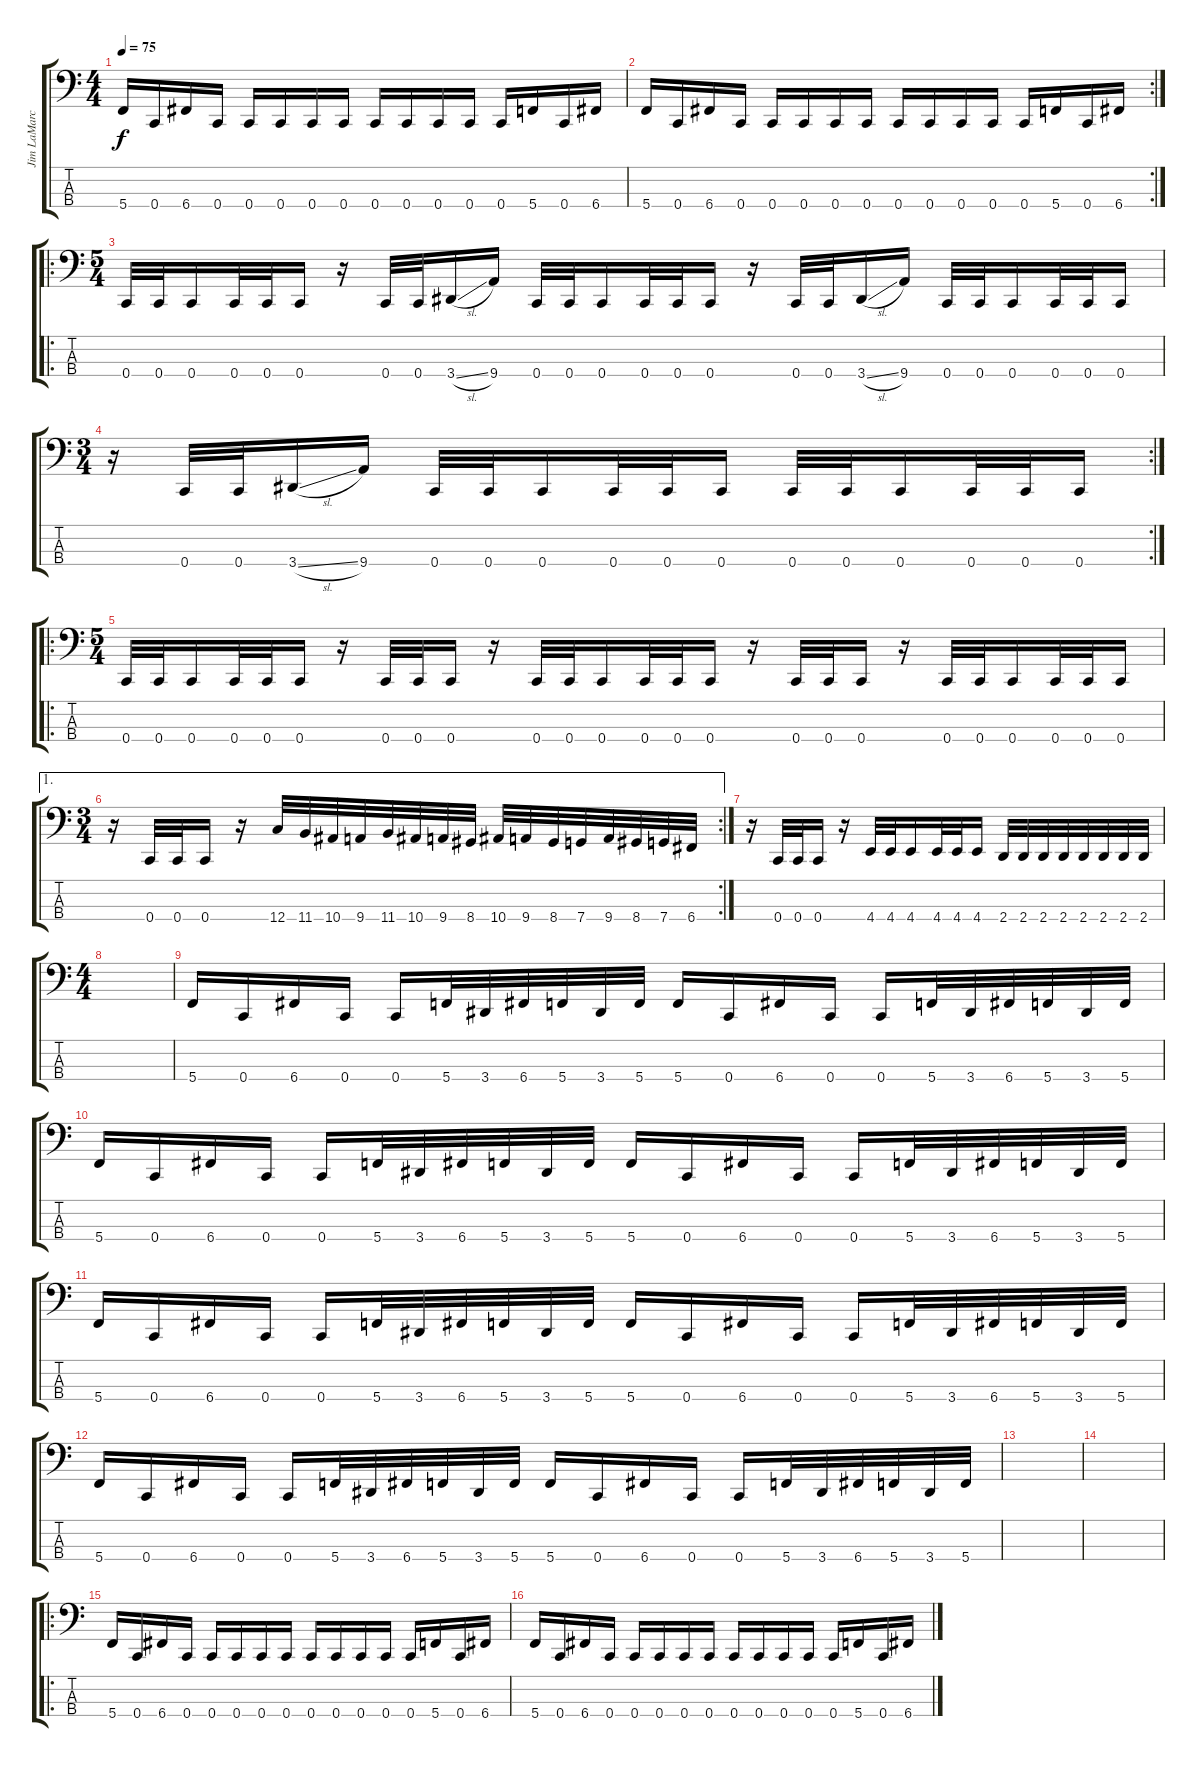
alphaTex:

\track ("Jim LaMarca" "Jim LaMarc") {instrument electricbasspick}
\staff {score tabs}
\tuning (F2 C2 G1 C1) {hide}
\ts (4 4)
\tempo 75
\clef f4
\ks c
5.4.16{dy f} 0.4.16 6.4.16 0.4.16 0.4.16 0.4.16 0.4.16 0.4.16 0.4.16 0.4.16 0.4.16 0.4.16 0.4.16 5.4.16 0.4.16 6.4.16 |
\rc 2
5.4.16 0.4.16 6.4.16 0.4.16 0.4.16 0.4.16 0.4.16 0.4.16 0.4.16 0.4.16 0.4.16 0.4.16 0.4.16 5.4.16 0.4.16 6.4.16 |
\ro
\ts (5 4)
0.4.32 0.4.32 0.4.16 0.4.32 0.4.32 0.4.16 r.16 0.4.32 0.4.32 3.4{sl}.16 9.4.16 0.4.32 0.4.32 0.4.16 0.4.32 0.4.32 0.4.16 r.16 0.4.32 0.4.32 3.4{sl}.16 9.4.16 0.4.32 0.4.32 0.4.16 0.4.32 0.4.32 0.4.16 |
\rc 2
\ts (3 4)
r.16 0.4.32 0.4.32 3.4{sl}.16 9.4.16 0.4.32 0.4.32 0.4.16 0.4.32 0.4.32 0.4.16 0.4.32 0.4.32 0.4.16 0.4.32 0.4.32 0.4.16 |
\ro
\ts (5 4)
0.4.32 0.4.32 0.4.16 0.4.32 0.4.32 0.4.16 r.16 0.4.32 0.4.32 0.4.16 r.16 0.4.32 0.4.32 0.4.16 0.4.32 0.4.32 0.4.16 r.16 0.4.32 0.4.32 0.4.16 r.16 0.4.32 0.4.32 0.4.16 0.4.32 0.4.32 0.4.16 |
\ae 1
\rc 2
\ts (3 4)
r.16 0.4.32 0.4.32 0.4.16 r.16 12.4.32 11.4.32 10.4.32 9.4.32 11.4.32 10.4.32 9.4.32 8.4.32 10.4.32 9.4.32 8.4.32 7.4.32 9.4.32 8.4.32 7.4.32 6.4.32 |
r.16 0.4.32 0.4.32 0.4.16 r.16 4.4.32 4.4.32 4.4.16 4.4.32 4.4.32 4.4.16 2.4.32 2.4.32 2.4.32 2.4.32 2.4.32 2.4.32 2.4.32 2.4.32 |
\ts (4 4)
|
5.4.16 0.4.16 6.4.16 0.4.16 0.4.16 5.4.32 3.4.32 6.4.32 5.4.32 3.4.32 5.4.32 5.4.16 0.4.16 6.4.16 0.4.16 0.4.16 5.4.32 3.4.32 6.4.32 5.4.32 3.4.32 5.4.32 |
5.4.16 0.4.16 6.4.16 0.4.16 0.4.16 5.4.32 3.4.32 6.4.32 5.4.32 3.4.32 5.4.32 5.4.16 0.4.16 6.4.16 0.4.16 0.4.16 5.4.32 3.4.32 6.4.32 5.4.32 3.4.32 5.4.32 |
5.4.16 0.4.16 6.4.16 0.4.16 0.4.16 5.4.32 3.4.32 6.4.32 5.4.32 3.4.32 5.4.32 5.4.16 0.4.16 6.4.16 0.4.16 0.4.16 5.4.32 3.4.32 6.4.32 5.4.32 3.4.32 5.4.32 |
5.4.16 0.4.16 6.4.16 0.4.16 0.4.16 5.4.32 3.4.32 6.4.32 5.4.32 3.4.32 5.4.32 5.4.16 0.4.16 6.4.16 0.4.16 0.4.16 5.4.32 3.4.32 6.4.32 5.4.32 3.4.32 5.4.32 |
|
|
\ro
5.4.16 0.4.16 6.4.16 0.4.16 0.4.16 0.4.16 0.4.16 0.4.16 0.4.16 0.4.16 0.4.16 0.4.16 0.4.16 5.4.16 0.4.16 6.4.16 |
5.4.16 0.4.16 6.4.16 0.4.16 0.4.16 0.4.16 0.4.16 0.4.16 0.4.16 0.4.16 0.4.16 0.4.16 0.4.16 5.4.16 0.4.16 6.4.16
